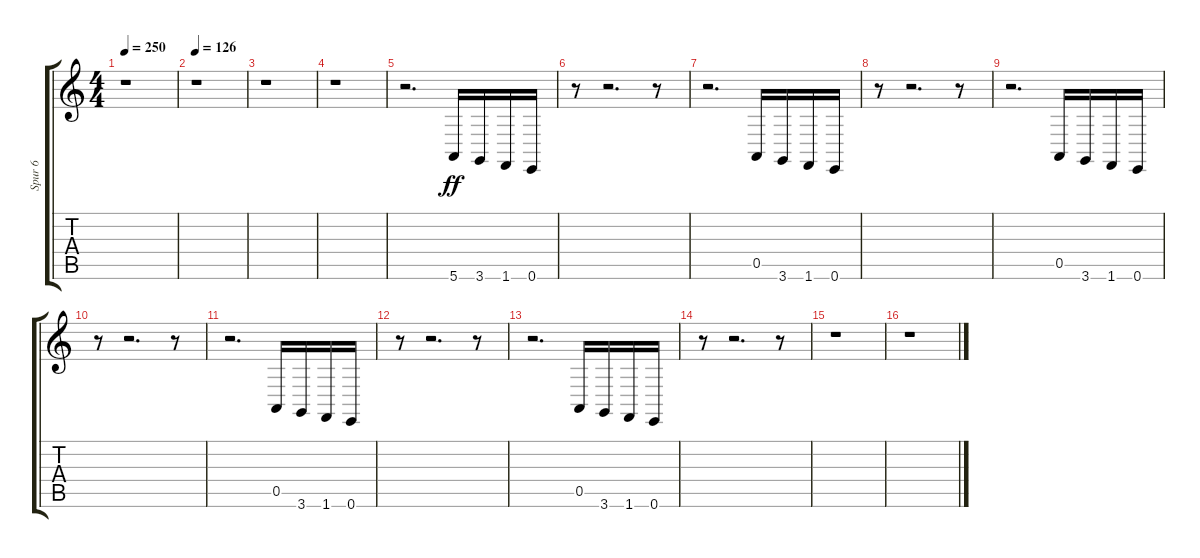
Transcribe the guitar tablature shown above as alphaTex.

\track ("Spur 6" "Spur 6") {instrument baritonesax}
\staff {score tabs}
\tuning (E4 B3 G3 D3 A2 E2) {hide}
\ts (4 4)
\tempo 250
\clef g2
\ks c
r.1{dy ff instrument baritonesax} |
\tempo 126
r.1 |
r.1 |
r.1 |
r.2{d} 5.6.16 3.6.16 1.6.16 0.6.16 |
r.8 r.2{d} r.8 |
r.2{d} 0.5.16 3.6.16 1.6.16 0.6.16 |
r.8 r.2{d} r.8 |
r.2{d} 0.5.16 3.6.16 1.6.16 0.6.16 |
r.8 r.2{d} r.8 |
r.2{d} 0.5.16 3.6.16 1.6.16 0.6.16 |
r.8 r.2{d} r.8 |
r.2{d} 0.5.16 3.6.16 1.6.16 0.6.16 |
r.8 r.2{d} r.8 |
r.1 |
r.1
